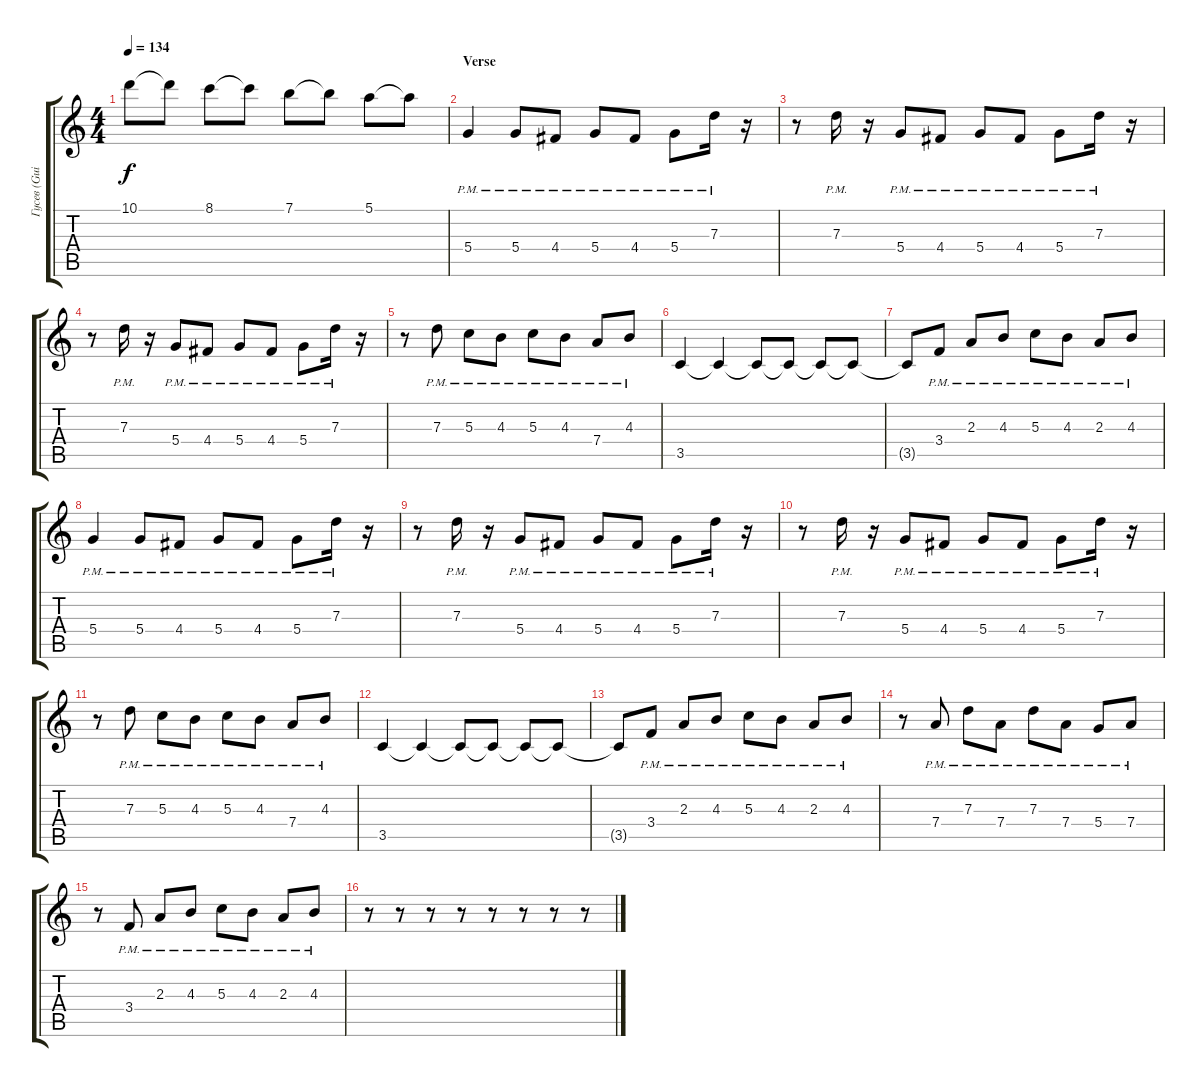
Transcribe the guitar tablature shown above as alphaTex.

\track ("Гусев (Guitar 1)" "Гусев (Gui") {instrument distortionguitar}
\staff {score tabs}
\tuning (E4 B3 G3 D3 A2 E2) {hide}
\ts (4 4)
\tempo 134
\clef g2
\ks c
10.1.8{dy f} 10.1{t}.8 8.1.8 8.1{t}.8 7.1.8 7.1{t}.8 5.1.8 5.1{t}.8 |
\section ("" "Verse")
5.4{pm}.4 5.4{pm}.8 4.4{pm}.8 5.4{pm}.8 4.4{pm}.8 5.4{pm}.8 7.3{pm}.16 r.16 |
r.8 7.3{pm}.16 r.16 5.4{pm}.8 4.4{pm}.8 5.4{pm}.8 4.4{pm}.8 5.4{pm}.8 7.3{pm}.16 r.16 |
r.8 7.3{pm}.16 r.16 5.4{pm}.8 4.4{pm}.8 5.4{pm}.8 4.4{pm}.8 5.4{pm}.8 7.3{pm}.16 r.16 |
r.8 7.3{pm}.8 5.3{pm}.8 4.3{pm}.8 5.3{pm}.8 4.3{pm}.8 7.4{pm}.8 4.3{pm}.8 |
3.5.4 3.5{t}.4 3.5{t}.8 3.5{t}.8 3.5{t}.8 3.5{t}.8 |
3.5{t}.8 3.4{pm}.8 2.3{pm}.8 4.3{pm}.8 5.3{pm}.8 4.3{pm}.8 2.3{pm}.8 4.3{pm}.8 |
5.4{pm}.4 5.4{pm}.8 4.4{pm}.8 5.4{pm}.8 4.4{pm}.8 5.4{pm}.8 7.3{pm}.16 r.16 |
r.8 7.3{pm}.16 r.16 5.4{pm}.8 4.4{pm}.8 5.4{pm}.8 4.4{pm}.8 5.4{pm}.8 7.3{pm}.16 r.16 |
r.8 7.3{pm}.16 r.16 5.4{pm}.8 4.4{pm}.8 5.4{pm}.8 4.4{pm}.8 5.4{pm}.8 7.3{pm}.16 r.16 |
r.8 7.3{pm}.8 5.3{pm}.8 4.3{pm}.8 5.3{pm}.8 4.3{pm}.8 7.4{pm}.8 4.3{pm}.8 |
3.5.4 3.5{t}.4 3.5{t}.8 3.5{t}.8 3.5{t}.8 3.5{t}.8 |
3.5{t}.8 3.4{pm}.8 2.3{pm}.8 4.3{pm}.8 5.3{pm}.8 4.3{pm}.8 2.3{pm}.8 4.3{pm}.8 |
r.8 7.4{pm}.8 7.3{pm}.8 7.4{pm}.8 7.3{pm}.8 7.4{pm}.8 5.4{pm}.8 7.4{pm}.8 |
r.8 3.4{pm}.8 2.3{pm}.8 4.3{pm}.8 5.3{pm}.8 4.3{pm}.8 2.3{pm}.8 4.3{pm}.8 |
r.8 r.8 r.8 r.8 r.8 r.8 r.8 r.8
